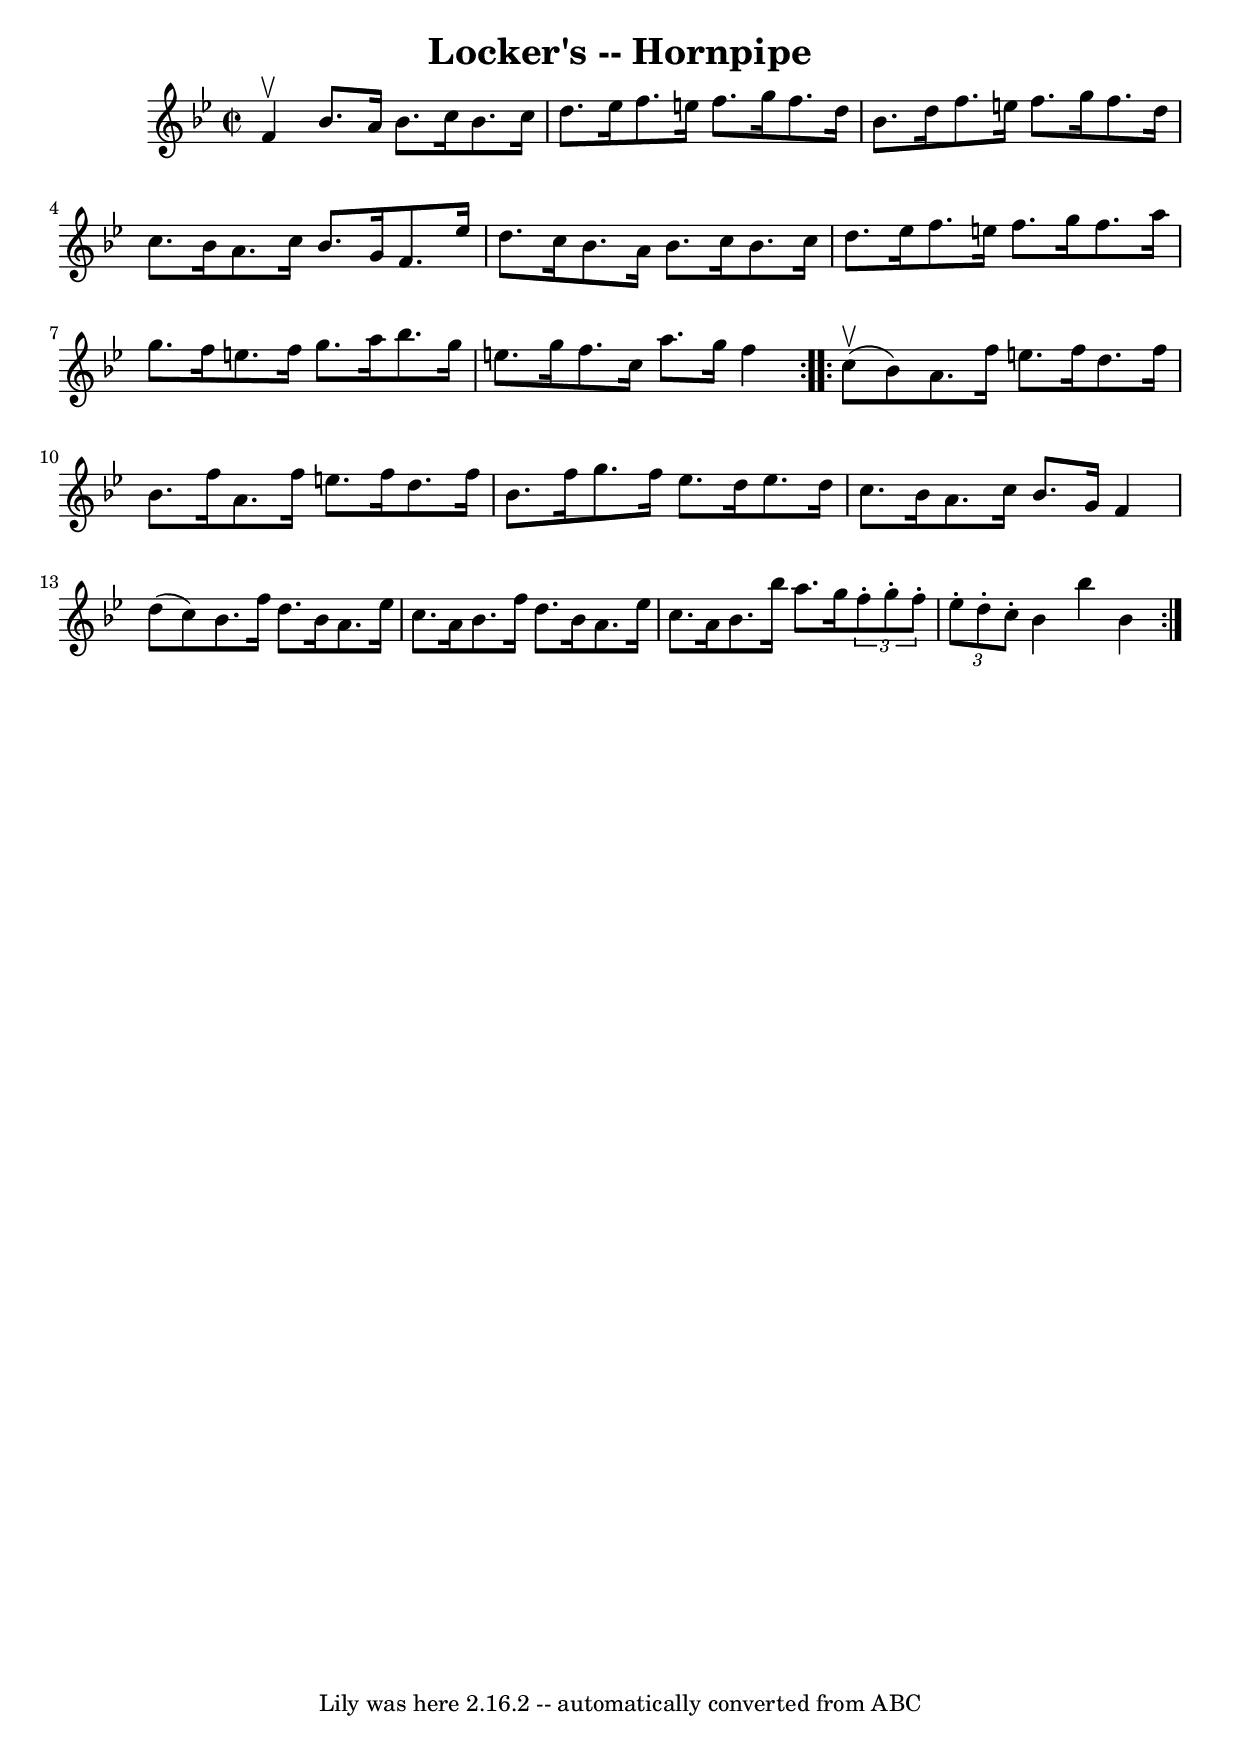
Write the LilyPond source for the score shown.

\version "2.16.2"
\include "Mammoth.ily"
\header {
  %% book = "Cole's 1000 Fiddle Tunes"
  crossRefNumber = "1"
  footnotes = ""
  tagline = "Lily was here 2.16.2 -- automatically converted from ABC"
  title = "Locker's -- Hornpipe"

}
voicedefault =  {



  \repeat volta 2 {

    \override Staff.TimeSignature #'style = #'C
    \time 2/2      \key bes \major f'4^\upbow  |
    bes'8. a'16 bes'8.         c''16 bes'8. c''16 d''8. ees''16   |
    f''8. e''16         f''8. g''16 f''8. d''16 bes'8. d''16   |
    f''8.         e''16 f''8. g''16 f''8. d''16 c''8. bes'16   |
    a'8.        c''16 bes'8. g'16 f'8. ees''16 d''8. c''16   |
     |
    bes'8. a'16 bes'8. c''16 bes'8. c''16 d''8.         ees''16   |
    f''8. e''16 f''8. g''16 f''8. a''16 g''8.      f''16   |
    e''8. f''16 g''8. a''16 bes''8. g''16         e''8. g''16   |
    f''8. c''16 a''8. g''16 f''4  
  }     

  \repeat volta 2 {     c''8 (^\upbow bes'8)  |
    a'8. f''16         e''8. f''16 d''8. f''16 bes'8. f''16   |
    a'8. f''16      e''8. f''16 d''8. f''16 bes'8. f''16   |
    g''8.         f''16 ees''8. d''16 ees''8. d''16 c''8. bes'16   |
         a'8. c''16 bes'8. g'16 f'4 d''8 (c''8)  |
    bes'8.      f''16 d''8. bes'16 a'8. ees''16 c''8. a'16   |
         bes'8. f''16 d''8. bes'16 a'8. ees''16 c''8. a'16    |
    bes'8. bes''16 a''8. g''16    \times 2/3 { f''8-.   
					       g''8-. f''8-. 
					     }   \times 2/3 { ees''8-. d''8-. c''8-.  							    }  |
    
    bes'4 bes''4 bes'4  
  }   

}

\score{
  <<

    \context Staff="default"
    {
      \voicedefault 
      
    }

  >>
  \layout {
    
  }
  \midi {
  }

}
